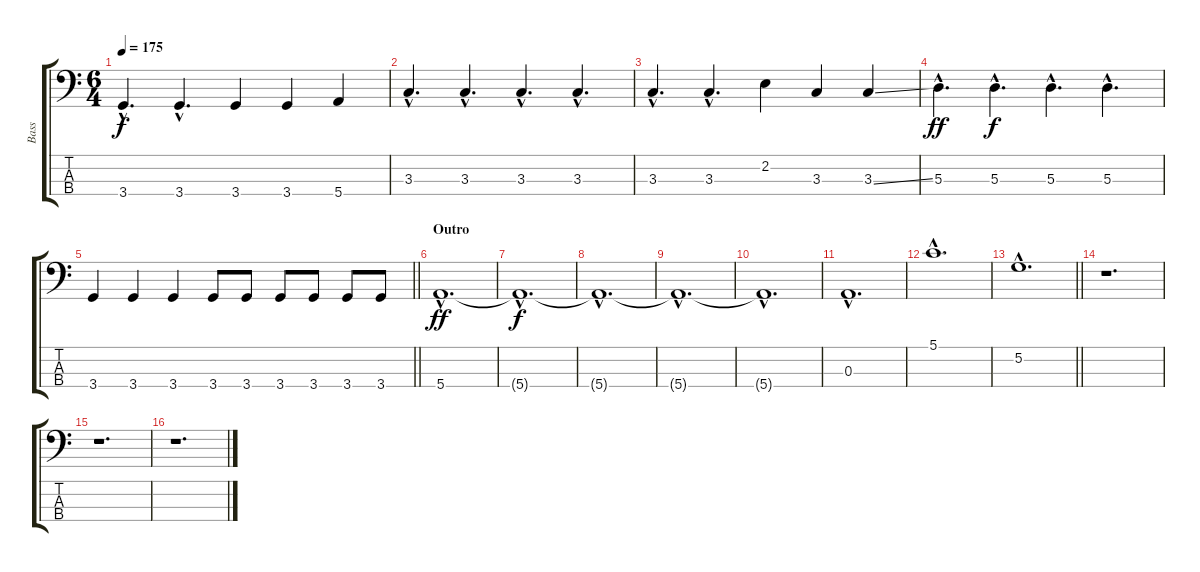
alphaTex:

\track ("Bass" "Bass") {instrument electricbassfinger}
\staff {score tabs}
\tuning (G2 D2 A1 E1) {hide}
\ts (6 4)
\tempo 175
\clef f4
\ks c
3.4{hac}.4{d dy f} 3.4{hac}.4{d} 3.4.4 3.4.4 5.4.4 |
3.3{hac}.4{d} 3.3{hac}.4{d} 3.3{hac}.4{d} 3.3{hac}.4{d} |
3.3{hac}.4{d} 3.3{hac}.4{d} 2.2.4 3.3.4 3.3{ss}.4 |
5.3{hac}.4{d dy ff} 5.3{hac}.4{d dy f} 5.3{hac}.4{d} 5.3{hac}.4{d} |
\barLineRight lightlight
3.4.4 3.4.4 3.4.4 3.4.8 3.4.8 3.4.8 3.4.8 3.4.8 3.4.8 |
\section ("" "Outro")
5.4{hac}.1{d dy ff} |
5.4{hac t}.1{d dy f} |
5.4{hac t}.1{d} |
5.4{hac t}.1{d} |
5.4{hac t}.1{d} |
0.3{hac}.1{d} |
5.1{hac}.1{d} |
\barLineRight lightlight
5.2{hac}.1{d} |
r.1{d} |
r.1{d} |
r.1{d}
